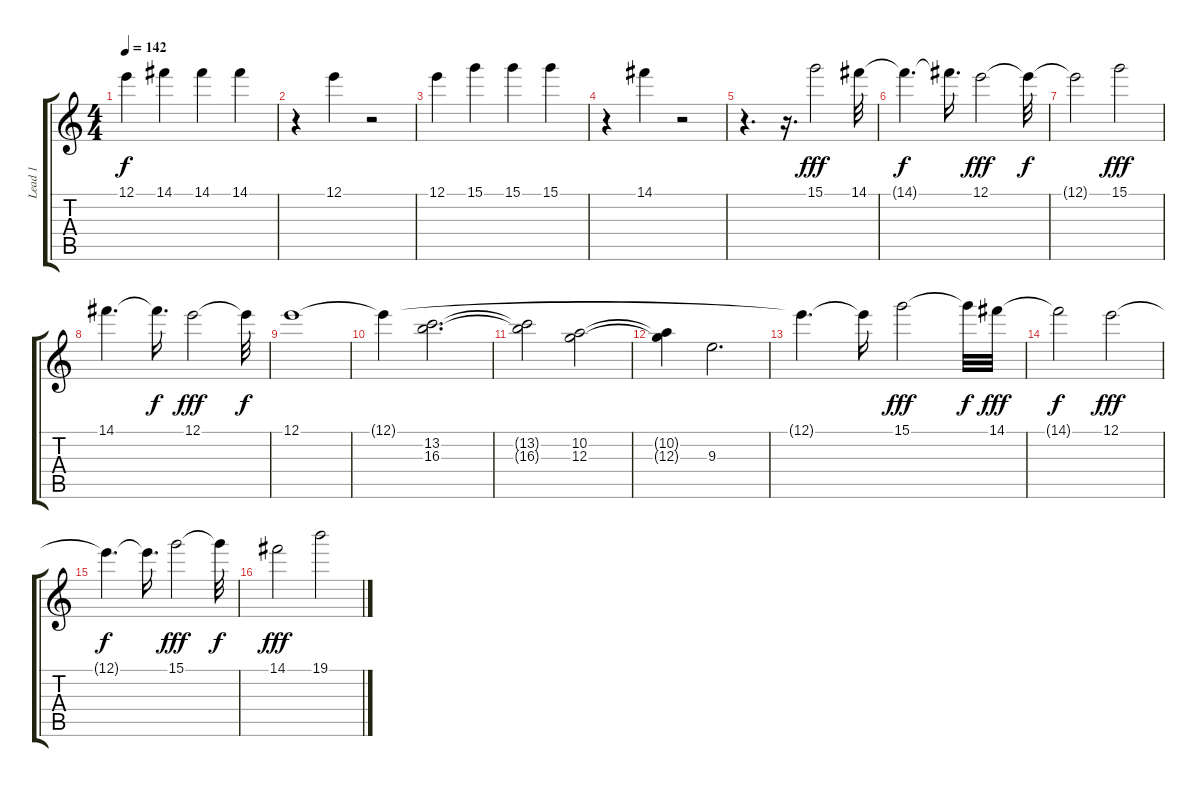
\track ("Lead 1" "Lead 1") {instrument distortionguitar}
\staff {score tabs}
\tuning (E4 B3 G3 D3 A2 E2) {hide}
\ts (4 4)
\tempo 142
\clef g2
\ks c
12.1.4{dy f} 14.1.4 14.1.4 14.1.4 |
r.4 12.1.4 r.2 |
12.1.4 15.1.4 15.1.4 15.1.4 |
r.4 14.1.4 r.2 |
r.4{d} r.16{d} 15.1.2{dy fff volume 12 instrument overdrivenguitar} 14.1.32 |
14.1{t}.4{d dy f} 14.1{t}.16{d} 12.1.2{dy fff} 12.1{t}.32{dy f} |
12.1{t}.2 15.1.2{dy fff} |
14.1.4{d} 14.1{t}.16{d dy f} 12.1.2{dy fff} 12.1{t}.32{dy f} |
12.1.1{volume 11} |
12.1{t}.4 (13.2 16.3).2{d volume 11} |
(13.2{t} 16.3{t}).2 (10.2 12.3).2 |
(10.2{t} 12.3{t}).4 9.3.2{d} |
12.1{t}.4{d} 12.1{t}.16 15.1.2{dy fff} 15.1{t}.32{dy f} 14.1.32{dy fff} |
14.1{t}.2{dy f} 12.1.2{dy fff} |
12.1{t}.4{d dy f} 12.1{t}.16{d} 15.1.2{dy fff} 15.1{t}.32{dy f} |
14.1.2{dy fff} 19.1.2
